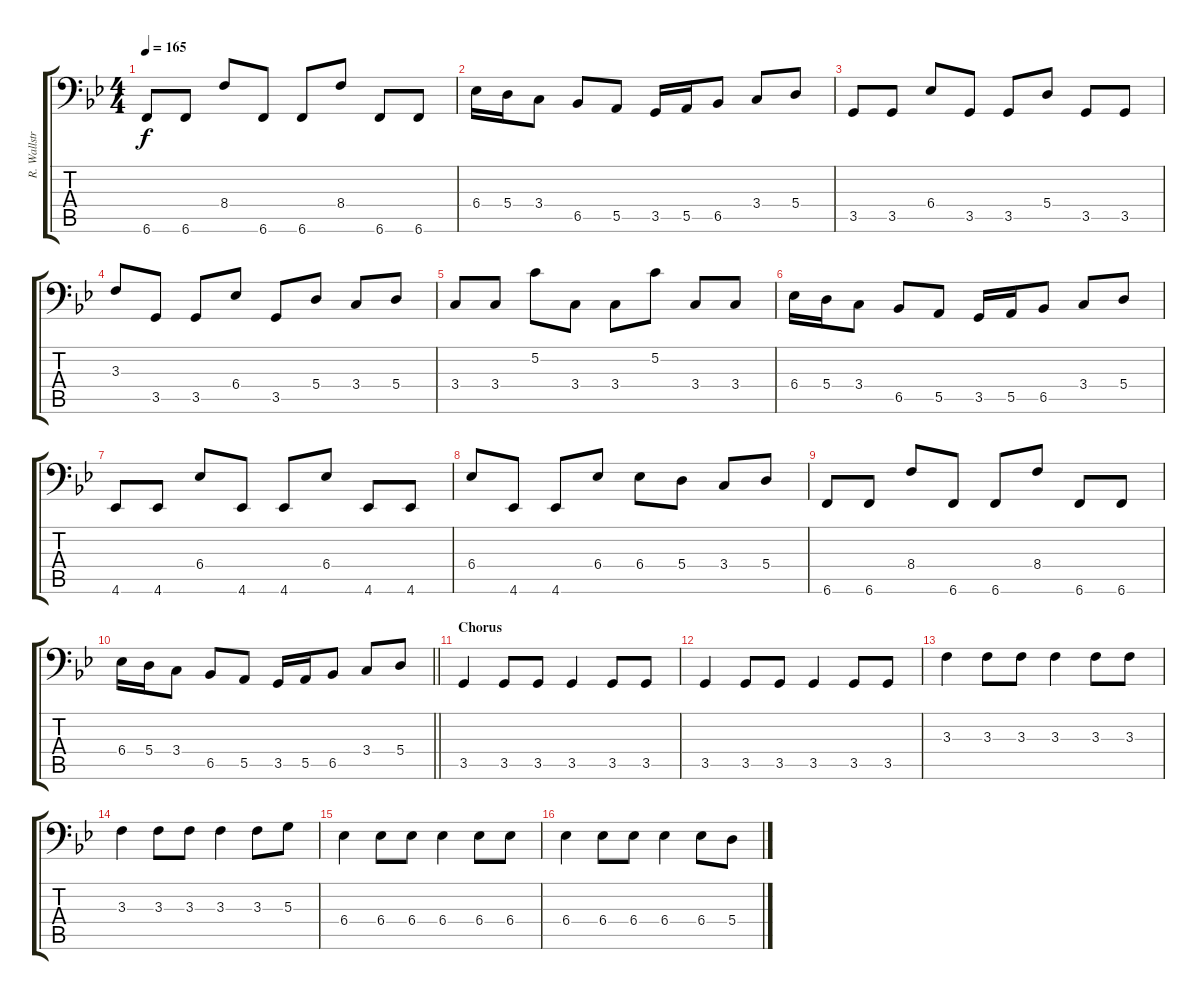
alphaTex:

\track ("R. Wallström (Bass)" "R. Wallstr") {instrument electricbassfinger}
\staff {score tabs}
\tuning (C3 G2 D2 A1 E1 B0) {hide}
\ts (4 4)
\tempo 165
\clef f4
\ks gminor
6.6.8{dy f} 6.6.8 8.4.8 6.6.8 6.6.8 8.4.8 6.6.8 6.6.8 |
6.4.16 5.4.16 3.4.8 6.5.8 5.5.8 3.5.16 5.5.16 6.5.8 3.4.8 5.4.8 |
3.5.8 3.5.8 6.4.8 3.5.8 3.5.8 5.4.8 3.5.8 3.5.8 |
3.3.8 3.5.8 3.5.8 6.4.8 3.5.8 5.4.8 3.4.8 5.4.8 |
3.4.8 3.4.8 5.2.8 3.4.8 3.4.8 5.2.8 3.4.8 3.4.8 |
6.4.16 5.4.16 3.4.8 6.5.8 5.5.8 3.5.16 5.5.16 6.5.8 3.4.8 5.4.8 |
4.6.8 4.6.8 6.4.8 4.6.8 4.6.8 6.4.8 4.6.8 4.6.8 |
6.4.8 4.6.8 4.6.8 6.4.8 6.4.8 5.4.8 3.4.8 5.4.8 |
6.6.8 6.6.8 8.4.8 6.6.8 6.6.8 8.4.8 6.6.8 6.6.8 |
\barLineRight lightlight
6.4.16 5.4.16 3.4.8 6.5.8 5.5.8 3.5.16 5.5.16 6.5.8 3.4.8 5.4.8 |
\section ("" "Chorus")
3.5.4 3.5.8 3.5.8 3.5.4 3.5.8 3.5.8 |
3.5.4 3.5.8 3.5.8 3.5.4 3.5.8 3.5.8 |
3.3.4 3.3.8 3.3.8 3.3.4 3.3.8 3.3.8 |
3.3.4 3.3.8 3.3.8 3.3.4 3.3.8 5.3.8 |
6.4.4 6.4.8 6.4.8 6.4.4 6.4.8 6.4.8 |
6.4.4 6.4.8 6.4.8 6.4.4 6.4.8 5.4.8
